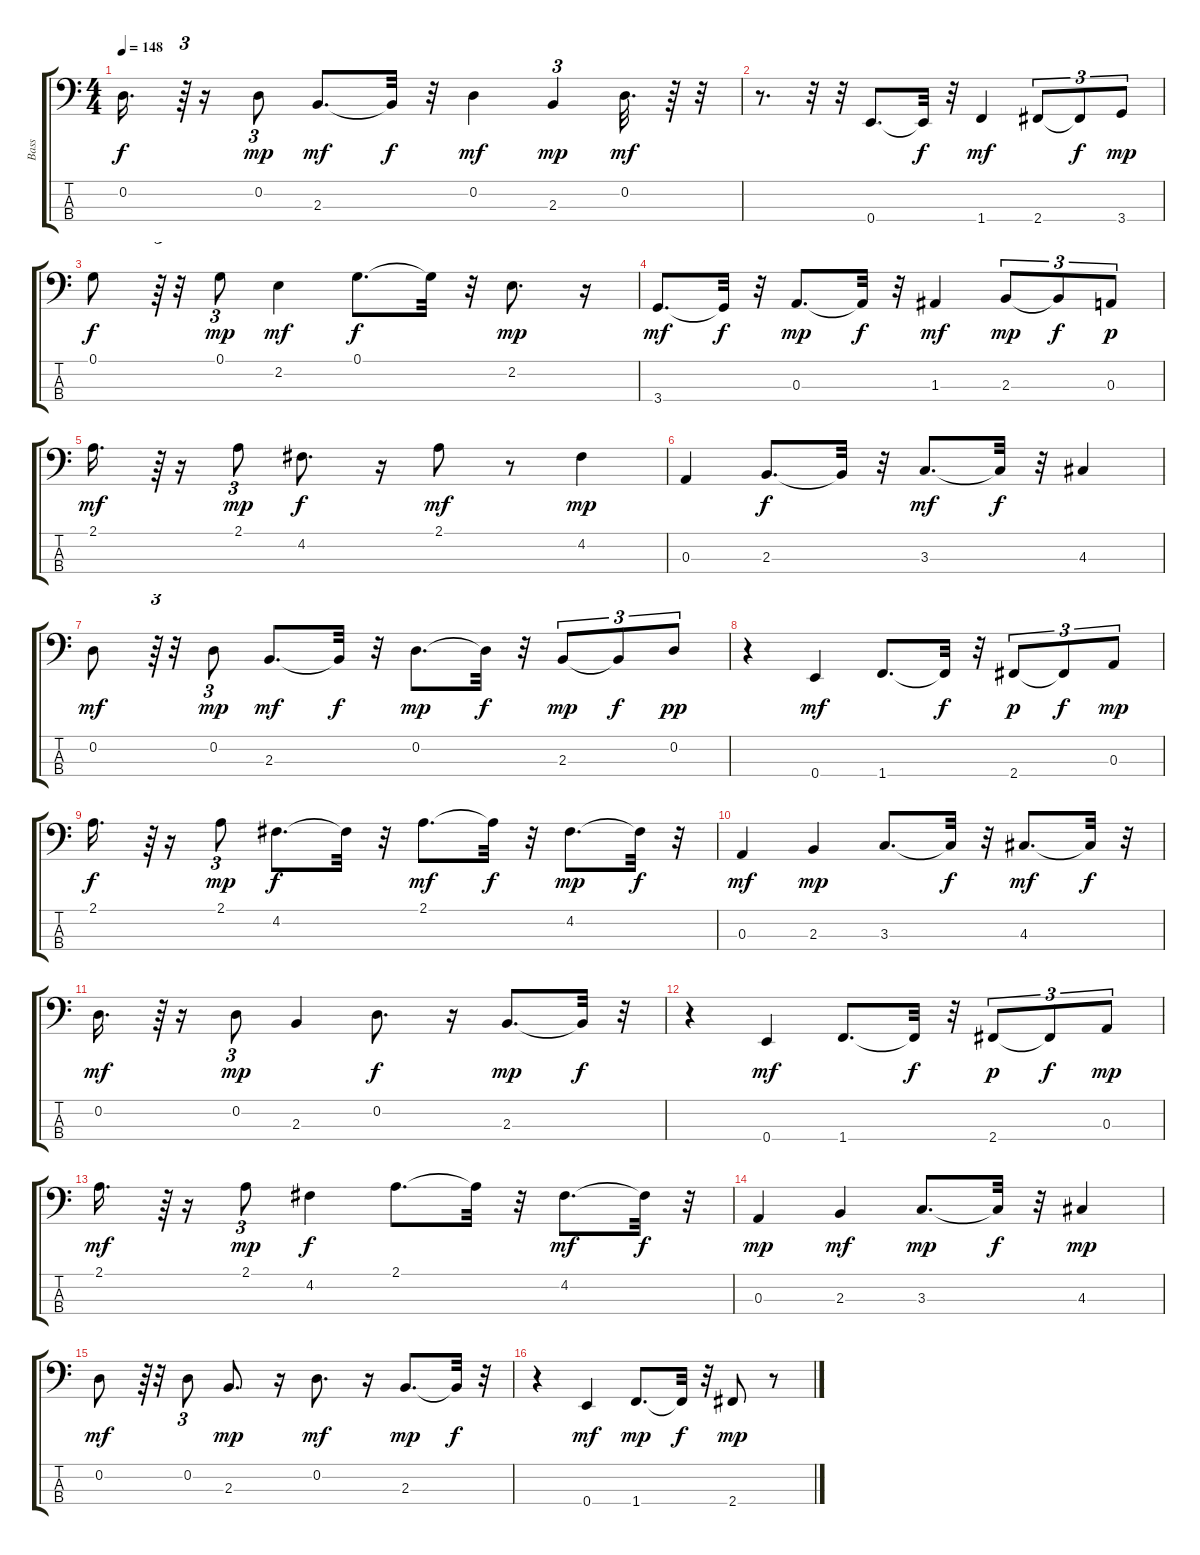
\track ("Bass" "Bass") {instrument electricbassfinger}
\staff {score tabs}
\tuning (G2 D2 A1 E1) {hide}
\ts (4 4)
\tempo 148
\clef f4
\ks c
0.2.16{d dy f} r.64{tu (3 2)} r.16 0.2.8{tu (3 2) dy mp} 2.3.8{d dy mf} 2.3{t}.32{dy f} r.32 0.2.4{dy mf} 2.3.4{tu (3 2) dy mp} 0.2.32{d dy mf} r.64 r.32 |
r.8{d} r.32 r.32 0.4.8{d} 0.4{t}.32{dy f} r.32 1.4.4{dy mf} 2.4.8{tu (3 2)} 2.4{t}.8{tu (3 2) dy f} 3.4.8{tu (3 2) dy mp} |
0.1.8{dy f} r.64{tu (3 2)} r.32 0.1.8{tu (3 2) dy mp} 2.2.4{dy mf} 0.1.8{d dy f} 0.1{t}.32 r.32 2.2.8{d dy mp} r.16 |
3.4.8{d dy mf} 3.4{t}.32{dy f} r.32 0.3.8{d dy mp} 0.3{t}.32{dy f} r.32 1.3.4{dy mf} 2.3.8{tu (3 2) dy mp} 2.3{t}.8{tu (3 2) dy f} 0.3.8{tu (3 2) dy p} |
2.1.16{d dy mf} r.64{tu (3 2)} r.16 2.1.8{tu (3 2) dy mp} 4.2.8{d dy f} r.16 2.1.8{dy mf} r.8 4.2.4{dy mp} |
0.3.4 2.3.8{d dy f} 2.3{t}.32 r.32 3.3.8{d dy mf} 3.3{t}.32{dy f} r.32 4.3.4 |
0.2.8{dy mf} r.64{tu (3 2)} r.32 0.2.8{tu (3 2) dy mp} 2.3.8{d dy mf} 2.3{t}.32{dy f} r.32 0.2.8{d dy mp} 0.2{t}.32{dy f} r.32 2.3.8{tu (3 2) dy mp} 2.3{t}.8{tu (3 2) dy f} 0.2.8{tu (3 2) dy pp} |
r.4 0.4.4{dy mf} 1.4.8{d} 1.4{t}.32{dy f} r.32 2.4.8{tu (3 2) dy p} 2.4{t}.8{tu (3 2) dy f} 0.3.8{tu (3 2) dy mp} |
2.1.16{d dy f} r.64{tu (3 2)} r.16 2.1.8{tu (3 2) dy mp} 4.2.8{d dy f} 4.2{t}.32 r.32 2.1.8{d dy mf} 2.1{t}.32{dy f} r.32 4.2.8{d dy mp} 4.2{t}.32{dy f} r.32 |
0.3.4{dy mf} 2.3.4{dy mp} 3.3.8{d} 3.3{t}.32{dy f} r.32 4.3.8{d dy mf} 4.3{t}.32{dy f} r.32 |
0.2.16{d dy mf} r.64{tu (3 2)} r.16 0.2.8{tu (3 2) dy mp} 2.3.4 0.2.8{d dy f} r.16 2.3.8{d dy mp} 2.3{t}.32{dy f} r.32 |
r.4 0.4.4{dy mf} 1.4.8{d} 1.4{t}.32{dy f} r.32 2.4.8{tu (3 2) dy p} 2.4{t}.8{tu (3 2) dy f} 0.3.8{tu (3 2) dy mp} |
2.1.16{d dy mf} r.64{tu (3 2)} r.16 2.1.8{tu (3 2) dy mp} 4.2.4{dy f} 2.1.8{d} 2.1{t}.32 r.32 4.2.8{d dy mf} 4.2{t}.32{dy f} r.32 |
0.3.4{dy mp} 2.3.4{dy mf} 3.3.8{d dy mp} 3.3{t}.32{dy f} r.32 4.3.4{dy mp} |
0.2.8{dy mf} r.64{tu (3 2)} r.32 0.2.8{tu (3 2)} 2.3.8{d dy mp} r.16 0.2.8{d dy mf} r.16 2.3.8{d dy mp} 2.3{t}.32{dy f} r.32 |
r.4 0.4.4{dy mf} 1.4.8{d dy mp} 1.4{t}.32{dy f} r.32 2.4.8{dy mp} r.8
